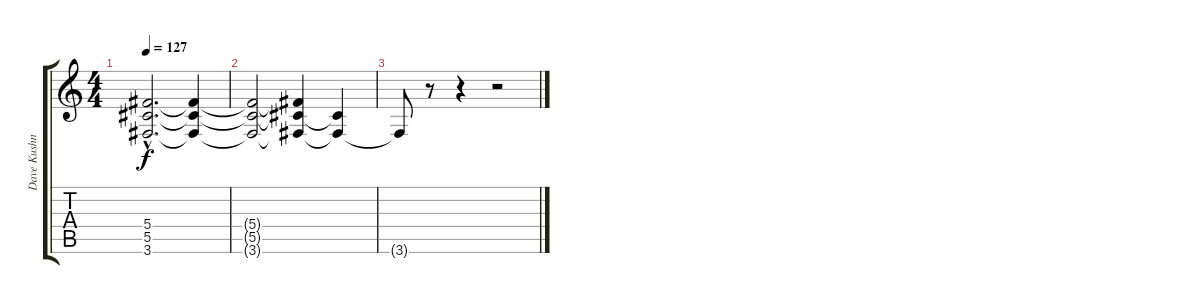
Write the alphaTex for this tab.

\track ("Dave Kushner" "Dave Kushn") {instrument electricguitarclean}
\staff {score tabs}
\tuning (Eb4 Bb3 Gb3 Db3 Ab2 Eb2) {hide}
\ts (4 4)
\tempo 127
\clef g2
\ks c
(5.4{hac t} 5.5{hac t} 3.6{hac t}).2{d dy f volume 13} (5.4{t} 5.5{t} 3.6{t}).4{volume 12} |
(5.4{t} 5.5{t} 3.6{t}).2{volume 11} (5.4{t} 5.5{t} 3.6{t}).4{volume 10} (5.5{t} 3.6{t}).4{volume 8} |
3.6{t}.8{volume 7} r.8 r.4 r.2
